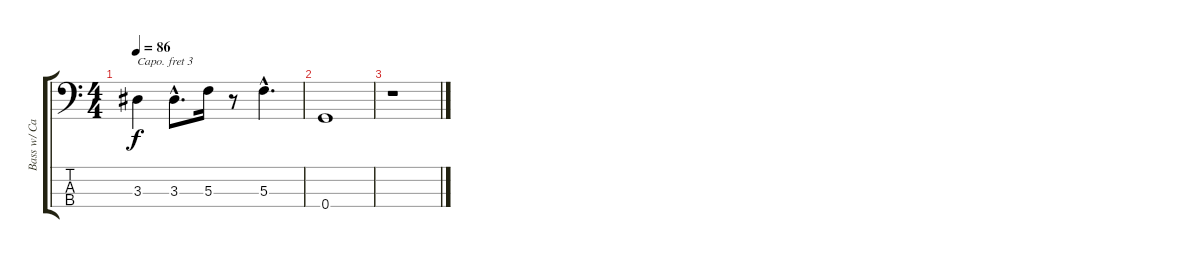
\track ("Bass w/ Capo 3" "Bass w/ Ca") {instrument electricbassfinger}
\staff {score tabs}
\capo 3
\tuning (G2 D2 A1 E1) {hide}
\ts (4 4)
\tempo 86
\clef f4
\ks c
3.3.4{dy f} 3.3{hac}.8{d} 5.3.16 r.8 5.3{hac}.4{d} |
0.4.1 |
r.1
